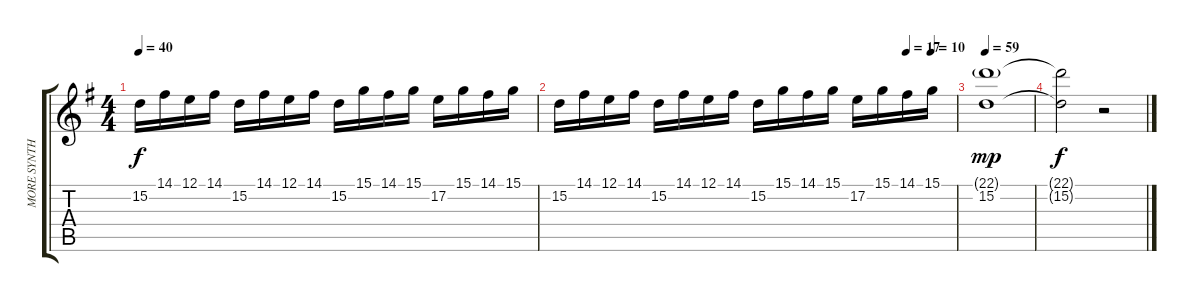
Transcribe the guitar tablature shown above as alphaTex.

\track ("MORE SYNTH STRINGS!!!" "MORE SYNTH") {instrument stringensemble1}
\staff {score tabs}
\tuning (E4 B3 G3 D3 A2 E2) {hide}
\ts (4 4)
\tempo 40
\clef g2
\ks g
15.2.16{dy f} 14.1.16 12.1.16 14.1.16 15.2.16 14.1.16 12.1.16 14.1.16 15.2.16 15.1.16 14.1.16 15.1.16 17.2.16 15.1.16 14.1.16 15.1.16 |
\tempo (17 0.875)
\tempo (10 0.9375)
15.2.16 14.1.16 12.1.16 14.1.16 15.2.16 14.1.16 12.1.16 14.1.16 15.2.16 15.1.16 14.1.16 15.1.16 17.2.16 15.1.16 14.1.16 15.1.16 |
\tempo 59
(22.1{g} 15.2).1{dy mp volume 2} |
(22.1{t} 15.2{t}).2{dy f} r.2
